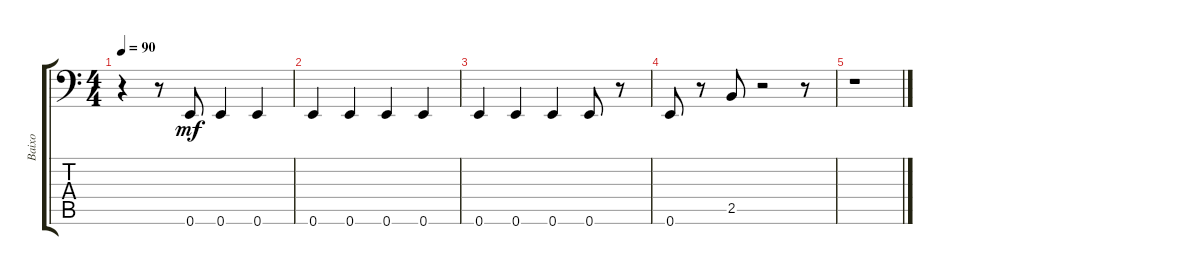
\track ("Baixo" "Baixo") {instrument electricbasspick}
\staff {score tabs}
\tuning (E3 B2 G2 D2 A1 E1) {hide}
\ts (4 4)
\tempo 90
\clef f4
\ks c
r.4{dy mf} r.8 0.6.8 0.6.4 0.6.4 |
0.6.4 0.6.4 0.6.4 0.6.4 |
0.6.4 0.6.4 0.6.4 0.6.8 r.8 |
0.6.8 r.8 2.5.8 r.2 r.8 |
r.1
